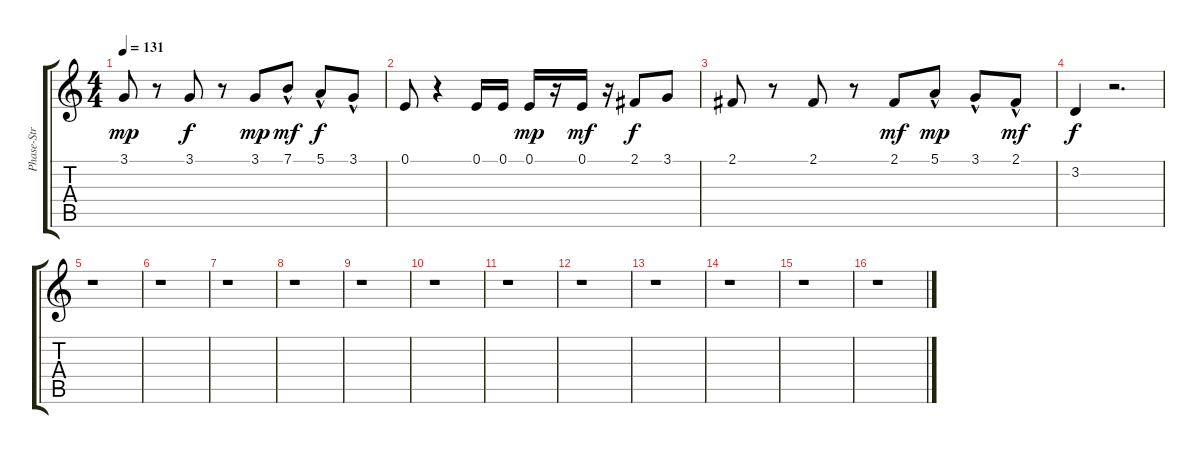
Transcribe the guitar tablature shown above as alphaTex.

\track ("Phase-Str" "Phase-Str") {instrument synthstrings2}
\staff {score tabs}
\tuning (E4 B3 G3 D3 A2 E2) {hide}
\ts (4 4)
\tempo 131
\clef g2
\ks c
3.1.8{dy mp} r.8 3.1.8{dy f} r.8 3.1.8{dy mp} 7.1{hac}.8{dy mf} 5.1{hac}.8{dy f} 3.1{hac}.8 |
0.1.8 r.4 0.1.16 0.1.16 0.1.16{dy mp} r.16 0.1.16{dy mf} r.16 2.1.8{dy f} 3.1.8 |
2.1.8 r.8 2.1.8 r.8 2.1.8{dy mf} 5.1{hac}.8{dy mp} 3.1{hac}.8 2.1{hac}.8{dy mf} |
3.2.4{dy f} r.2{d} |
r.1 |
r.1 |
r.1 |
r.1 |
r.1 |
r.1 |
r.1 |
r.1 |
r.1 |
r.1 |
r.1 |
r.1
